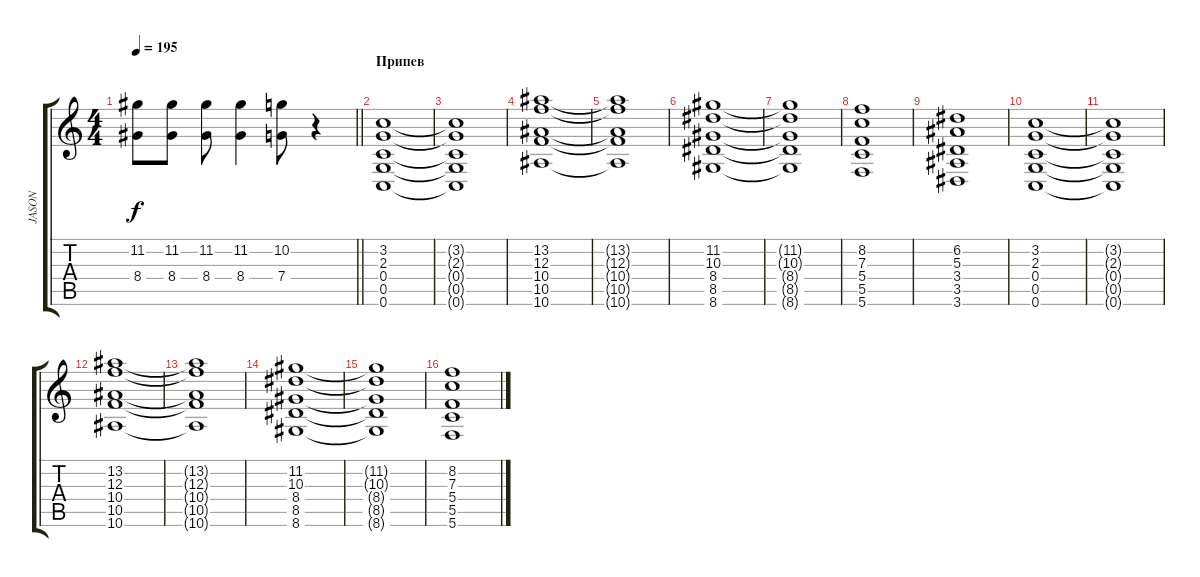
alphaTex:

\track ("JASON" "JASON") {instrument distortionguitar}
\staff {score tabs}
\tuning (D4 A3 F3 C3 G2 C2) {hide}
\ts (4 4)
\tempo 195
\clef g2
\barLineRight lightlight
\ks c
(11.2 8.4).8{dy f} (11.2 8.4).8 (11.2 8.4).8 (11.2 8.4).4 (10.2 7.4).8 r.4 |
\section ("" "Припев")
(3.2 2.3 0.4 0.5 0.6).1 |
(3.2{t} 2.3{t} 0.4{t} 0.5{t} 0.6{t}).1 |
(13.2 12.3 10.4 10.5 10.6).1 |
(13.2{t} 12.3{t} 10.4{t} 10.5{t} 10.6{t}).1 |
(11.2 10.3 8.4 8.5 8.6).1 |
(11.2{t} 10.3{t} 8.4{t} 8.5{t} 8.6{t}).1 |
(8.2 7.3 5.4 5.5 5.6).1 |
(6.2 5.3 3.4 3.5 3.6).1 |
(3.2 2.3 0.4 0.5 0.6).1 |
(3.2{t} 2.3{t} 0.4{t} 0.5{t} 0.6{t}).1 |
(13.2 12.3 10.4 10.5 10.6).1 |
(13.2{t} 12.3{t} 10.4{t} 10.5{t} 10.6{t}).1 |
(11.2 10.3 8.4 8.5 8.6).1 |
(11.2{t} 10.3{t} 8.4{t} 8.5{t} 8.6{t}).1 |
(8.2 7.3 5.4 5.5 5.6).1
